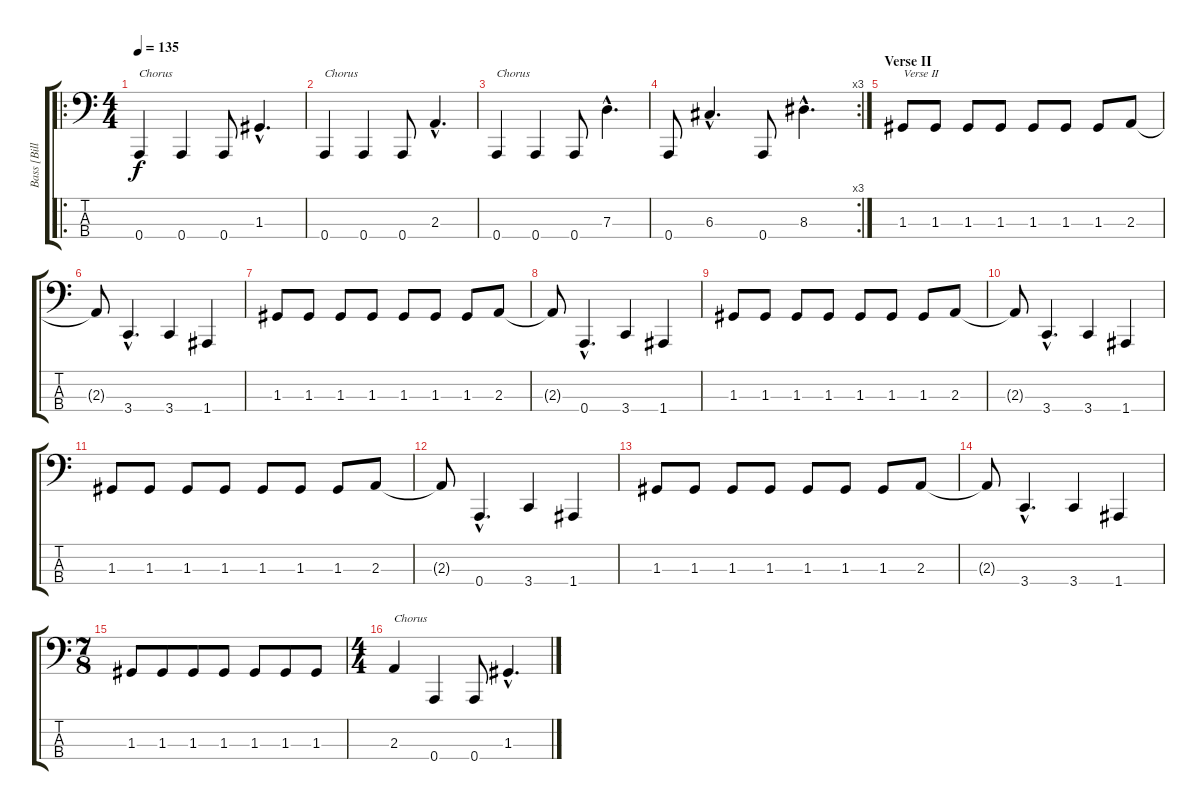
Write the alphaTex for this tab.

\track ("Bass [Bill Kelliher]" "Bass [Bill") {instrument electricbassfinger}
\staff {score tabs}
\tuning (F2 C2 G1 A0) {hide}
\ro
\ts (4 4)
\tempo 135
\clef f4
\ks c
0.4.4{txt "Chorus" dy f} 0.4.4 0.4.8 1.3{hac}.4{d} |
0.4.4{txt "Chorus"} 0.4.4 0.4.8 2.3{hac}.4{d} |
0.4.4{txt "Chorus"} 0.4.4 0.4.8 7.3{hac}.4{d} |
\rc 3
0.4.8 6.3{hac}.4{d} 0.4.8 8.3{hac}.4{d} |
\section ("" "Verse II")
1.3.8{txt "Verse II"} 1.3.8 1.3.8 1.3.8 1.3.8 1.3.8 1.3.8 2.3.8 |
2.3{t}.8 3.4{hac}.4{d} 3.4.4 1.4.4 |
1.3.8 1.3.8 1.3.8 1.3.8 1.3.8 1.3.8 1.3.8 2.3.8 |
2.3{t}.8 0.4{hac}.4{d} 3.4.4 1.4.4 |
1.3.8 1.3.8 1.3.8 1.3.8 1.3.8 1.3.8 1.3.8 2.3.8 |
2.3{t}.8 3.4{hac}.4{d} 3.4.4 1.4.4 |
1.3.8 1.3.8 1.3.8 1.3.8 1.3.8 1.3.8 1.3.8 2.3.8 |
2.3{t}.8 0.4{hac}.4{d} 3.4.4 1.4.4 |
1.3.8 1.3.8 1.3.8 1.3.8 1.3.8 1.3.8 1.3.8 2.3.8 |
2.3{t}.8 3.4{hac}.4{d} 3.4.4 1.4.4 |
\ts (7 8)
1.3.8 1.3.8 1.3.8 1.3.8 1.3.8 1.3.8 1.3.8 |
\ts (4 4)
2.3.4{txt "Chorus"} 0.4.4 0.4.8 1.3{hac}.4{d}
